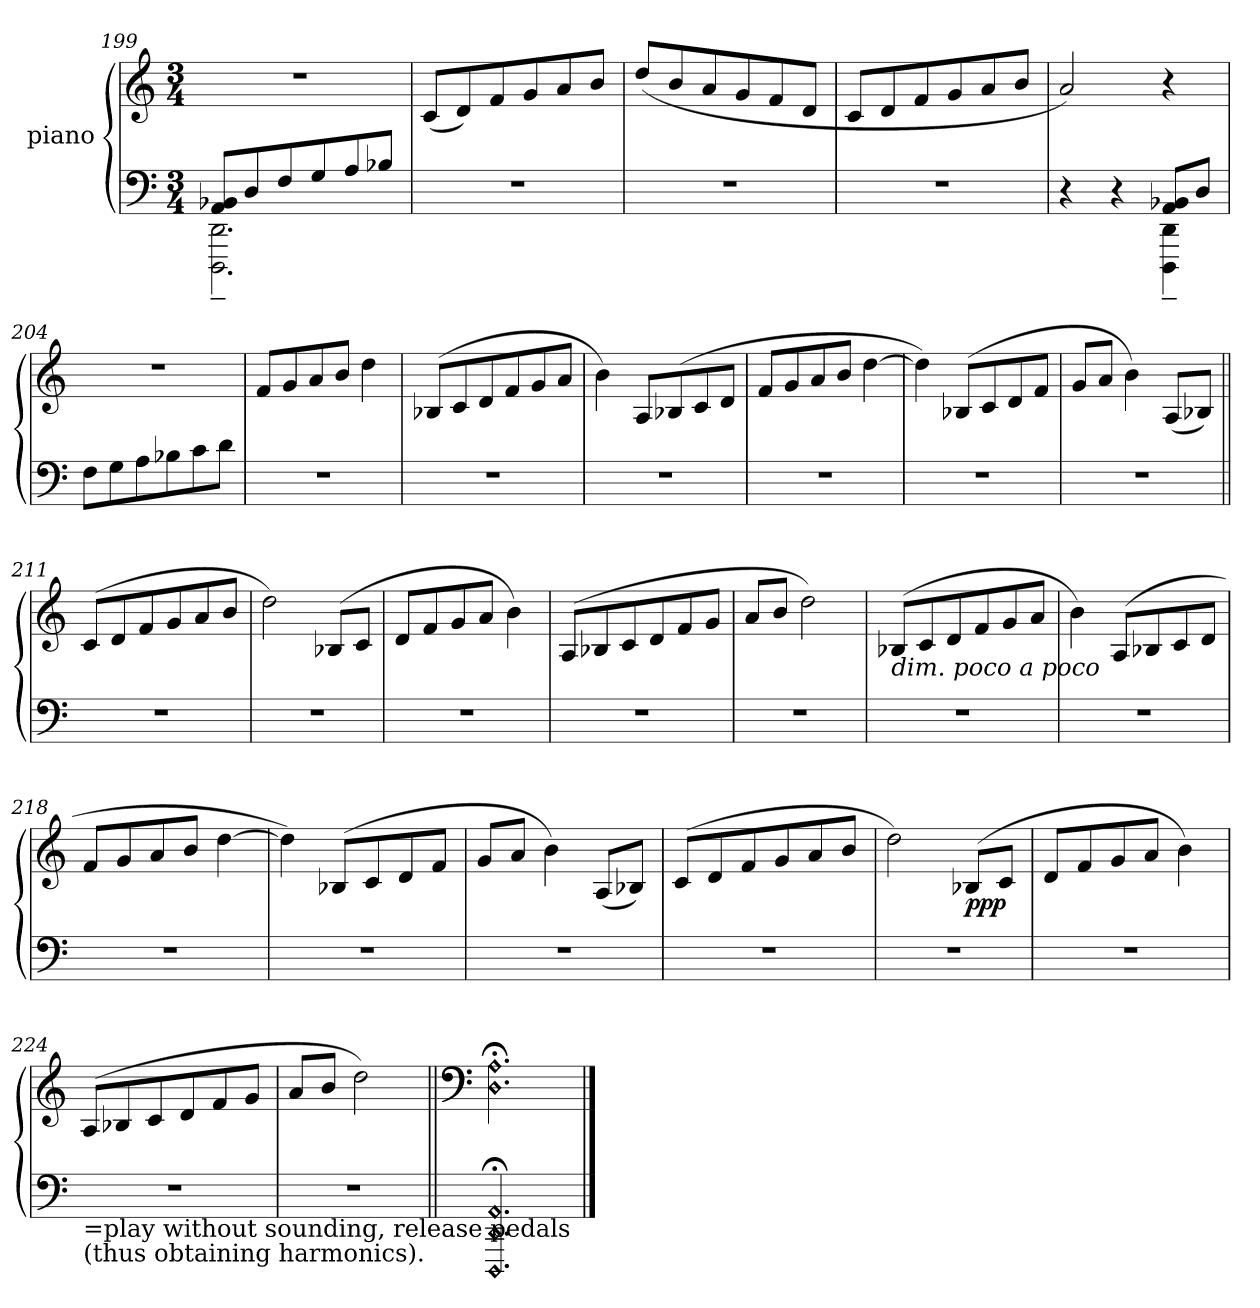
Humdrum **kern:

**kern	**kern	**dynam
*part1	*part1	*part1
*staff2	*staff1	*staff1/2
*I"piano	*	*
*clefF4	*clefG2	*
*k[]	*k[]	*
*M3/4	*M3/4	*
=199	=199	=199
*^	*	*
!	!	!	!LO:DY:a=2
!	!	!	!LO:DY:n=1:b=2
8AA/ 8BB-X/L	2.DDD\~ 2.DD\~	2.r	other-dynamics mp
8D/	.	.	.
8F/	.	.	.
8G/	.	.	.
8A/	.	.	.
8B-X/J	.	.	.
*v	*v	*	*
=200	=200	=200
2.r	(>8c/L	.
.	8d/)	.
.	8f/	.
.	8g/	.
.	8a/	.
.	8b/J	.
=201	=201	=201
2.r	(8dd/L	.
.	8b/	.
.	8a/	.
.	8g/	.
.	8f/	.
.	8d/J	.
=202	=202	=202
2.r	8c/L	.
.	8d/	.
.	8f/	.
.	8g/	.
.	8a/	.
.	8b/J	.
=203	=203	=203
*^	*	*
4r	2ryy	2a/)	.
4r	.	.	.
!	!	!	!LO:DY:a=2
!	!	!	!LO:DY:n=1:b=2
8AA/ 8BB-X/L	4DDD\~ 4DD\~	4r	pp mp
8D/J	.	.	.
*v	*v	*	*
=204	=204	=204
8F\L	2.r	.
8G\	.	.
8A\	.	.
8B-X\	.	.
8c\	.	.
8d\J	.	.
=205	=205	=205
2.r	8f/L	.
.	8g/	.
.	8a/	.
.	8b/J	.
.	4dd\	.
=206	=206	=206
2.r	(>8B-X/L	.
.	8c/	.
.	8d/	.
.	8f/	.
.	8g/	.
.	8a/J	.
=207	=207	=207
2.r	4b\)	.
.	8A/L	.
.	(8B-X/	.
.	8c/	.
.	8d/J	.
=208	=208	=208
2.r	8f/L	.
.	8g/	.
.	8a/	.
.	8b/J	.
.	[4dd\	.
=209	=209	=209
2.r	4dd\])	.
.	(>8B-X/L	.
.	8c/	.
.	8d/	.
.	8f/J	.
=210	=210	=210
2.r	8g/L	.
.	8a/J	.
.	4b\)	.
.	(8A/L	.
.	8B-X/J)	.
=211||	=211||	=211||
2.r	(>8c/L	.
.	8d/	.
.	8f/	.
.	8g/	.
.	8a/	.
.	8b/J	.
=212	=212	=212
2.r	2dd\)	.
.	(>8B-X/L	.
.	8c/J	.
=213	=213	=213
2.r	8d/L	.
.	8f/	.
.	8g/	.
.	8a/J	.
.	4b\)	.
=214	=214	=214
2.r	(8A/L	.
.	8B-X/	.
.	8c/	.
.	8d/	.
.	8f/	.
.	8g/J	.
=215	=215	=215
2.r	8a/L	.
.	8b/J	.
.	2dd\)	.
=216	=216	=216
!	!LO:TX:b:i:t=dim. poco a poco	!
2.r	(>8B-X/L	.
.	8c/	.
.	8d/	.
.	8f/	.
.	8g/	.
.	8a/J	.
=217	=217	=217
2.r	4b\)	.
.	(8A/L	.
.	8B-X/	.
.	8c/	.
.	8d/J	.
=218	=218	=218
2.r	8f/L	.
.	8g/	.
.	8a/	.
.	8b/J	.
.	[4dd\	.
=219	=219	=219
2.r	4dd\])	.
.	(>8B-X/L	.
.	8c/	.
.	8d/	.
.	8f/J	.
=220	=220	=220
2.r	8g/L	.
.	8a/J	.
.	4b\)	.
.	(8A/L	.
.	8B-X/J)	.
=221	=221	=221
2.r	(8c/L	.
.	8d/	.
.	8f/	.
.	8g/	.
.	8a/	.
.	8b/J	.
=222	=222	=222
2.r	2dd\)	.
!	!	!LO:DY:b
.	(>8B-X/L	ppp
.	8c/J	.
=223	=223	=223
2.r	8d/L	.
.	8f/	.
.	8g/	.
.	8a/J	.
.	4b\)	.
=224	=224	=224
!LO:TX:b:t==play without sounding, release pedals	!	!
!LO:TX:b:t=(thus obtaining harmonics).	!	!
2.r	(8A/L	.
.	8B-X/	.
.	8c/	.
.	8d/	.
.	8f/	.
.	8g/J	.
=225	=225	=225
2.r	8a/L	.
!	!	!LO:DY:b
.	8b/J	other-dynamics
.	2dd\)	.
=226||	=226||	=226||
*	*clefF4	*
!LO:N:n=1:head=diamond	!	!
!LO:N:n=2:head=diamond	!	!
!LO:N:n=3:head=diamond	!LO:N:n=1:head=diamond	!
!	!LO:N:n=2:head=diamond	!
2.DDD/;< 2.DD/;< 2.AA/;<	2.D\;< 2.A\;<	.
==	==	==
*-	*-	*-
